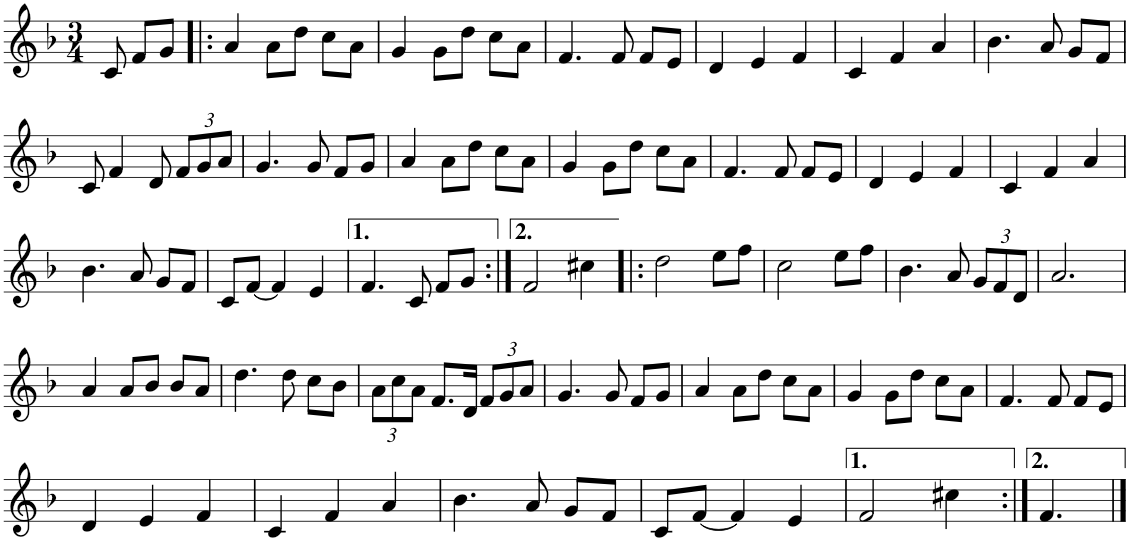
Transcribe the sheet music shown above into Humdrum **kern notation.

**kern
*part1
*staff1
*I"Piano
*I'Pno
*clefG2
*k[b-]
*F:
*M3/4
=1
8c/
8f/L
8g/J
=2!|:
4a/
8a\L
8dd\J
8cc\L
8a\J
=3
4g/
8g\L
8dd\J
8cc\L
8a\J
=4
4.f/
8f/
8f/L
8e/J
=5
4d/
4e/
4f/
=6
4c/
4f/
4a/
=7
4.b-\
8a/
8g/L
8f/J
!!LO:LB:g=z
=8
8c/
4f/
8d/
*Xbrackettup
12f/L
12g/
12a/J
=9
4.g/
8g/
8f/L
8g/J
=10
4a/
8a\L
8dd\J
8cc\L
8a\J
=11
4g/
8g\L
8dd\J
8cc\L
8a\J
=12
4.f/
8f/
8f/L
8e/J
=13
4d/
4e/
4f/
=14
4c/
4f/
4a/
!!LO:LB:g=z
=15
4.b-\
8a/
8g/L
8f/J
=16
8c/L
[8f/J
4f/]
4e/
=17
4.f/
8c/
8f/L
8g/J
=18:|!
2f/
4cc#X\
=19!|:
2dd\
8ee\L
8ff\J
=20
2cc\
8ee\L
8ff\J
=21
4.b-\
8a/
12g/L
12f/
12d/J
=22
2.a/
!!LO:LB:g=z
=23
4a/
8a/L
8b-/J
8b-/L
8a/J
=24
4.dd\
8dd\
8cc\L
8b-\J
=25
12a\L
12cc\
12a\J
8.f/L
16d/Jk
12f/L
12g/
12a/J
=26
4.g/
8g/
8f/L
8g/J
=27
4a/
8a\L
8dd\J
8cc\L
8a\J
=28
4g/
8g\L
8dd\J
8cc\L
8a\J
=29
4.f/
8f/
8f/L
8e/J
!!LO:LB:g=z
=30
4d/
4e/
4f/
=31
4c/
4f/
4a/
=32
4.b-\
8a/
8g/L
8f/J
=33
8c/L
[8f/J
4f/]
4e/
=34
2f/
4cc#X\
=35:|!
4.f/
==
*-
